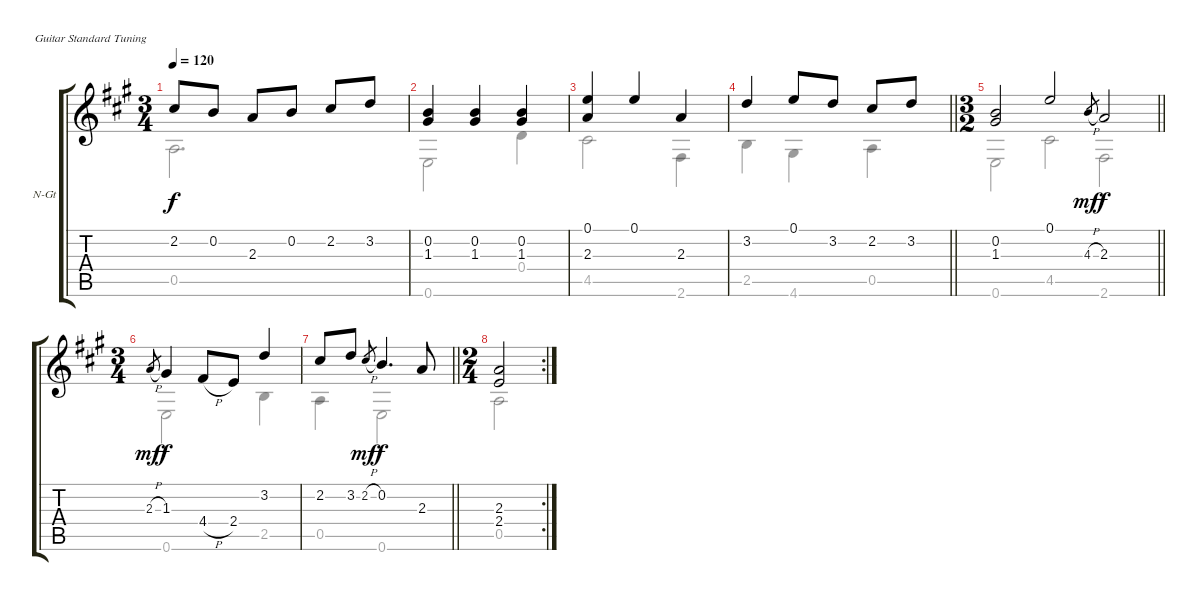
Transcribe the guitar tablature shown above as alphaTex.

\bracketExtendMode groupsimilarinstruments
\firstSystemTrackNameOrientation horizontal
\otherSystemsTrackNameOrientation horizontal
\track ("Rondeau" "N-Gt") {instrument acousticguitarnylon}
\staff {score tabs}
\tuning (E4 B3 G3 D3 A2 E2)
\voice
\ts (3 4)
\tempo 120
\clef g2
\ks a
2.2.8{dy f} 0.2.8 2.3.8 0.2.8 2.2.8 3.2.8 |
(0.2 1.3).4 (0.2 1.3).4 (0.2 1.3).4 |
(0.1 2.3).4 0.1.4 2.3.4 |
\barLineRight lightlight
3.2.4 0.1.8 3.2.8 2.2.8 3.2.8 |
\ts (3 2)
\beaming (8 2 2 2 6)
\barLineRight lightlight
(0.2 1.3).2 0.1.2 4.3{h}.8{gr dy mf} 2.3.2{dy f} |
\ts (3 4)
\beaming (8 2 2 2 2)
2.3{h}.8{gr dy mf} 1.3.4{dy f} 4.4{h}.8 2.4.8 3.2.4 |
\barLineRight lightlight
2.2.8 3.2.8 2.2{h}.8{gr dy mf} 0.2.4{d dy f} 2.3.8 |
\rc 2
\ts (2 4)
\beaming (8 2 2 2 2)
(2.3 2.4).2
\voice
\clef g2
\ottava regular
\simile none
\ks a
0.5.2{d dy f} |
0.6.2 0.4.4 |
4.5.2 2.6.4 |
\barLineRight lightlight
2.5.4 4.6.4 0.5.4 |
\barLineRight lightlight
0.6.2 4.5.2 2.6.2 |
0.6.2 2.5.4 |
\barLineRight lightlight
0.5.4 0.6.2 |
0.5.2
